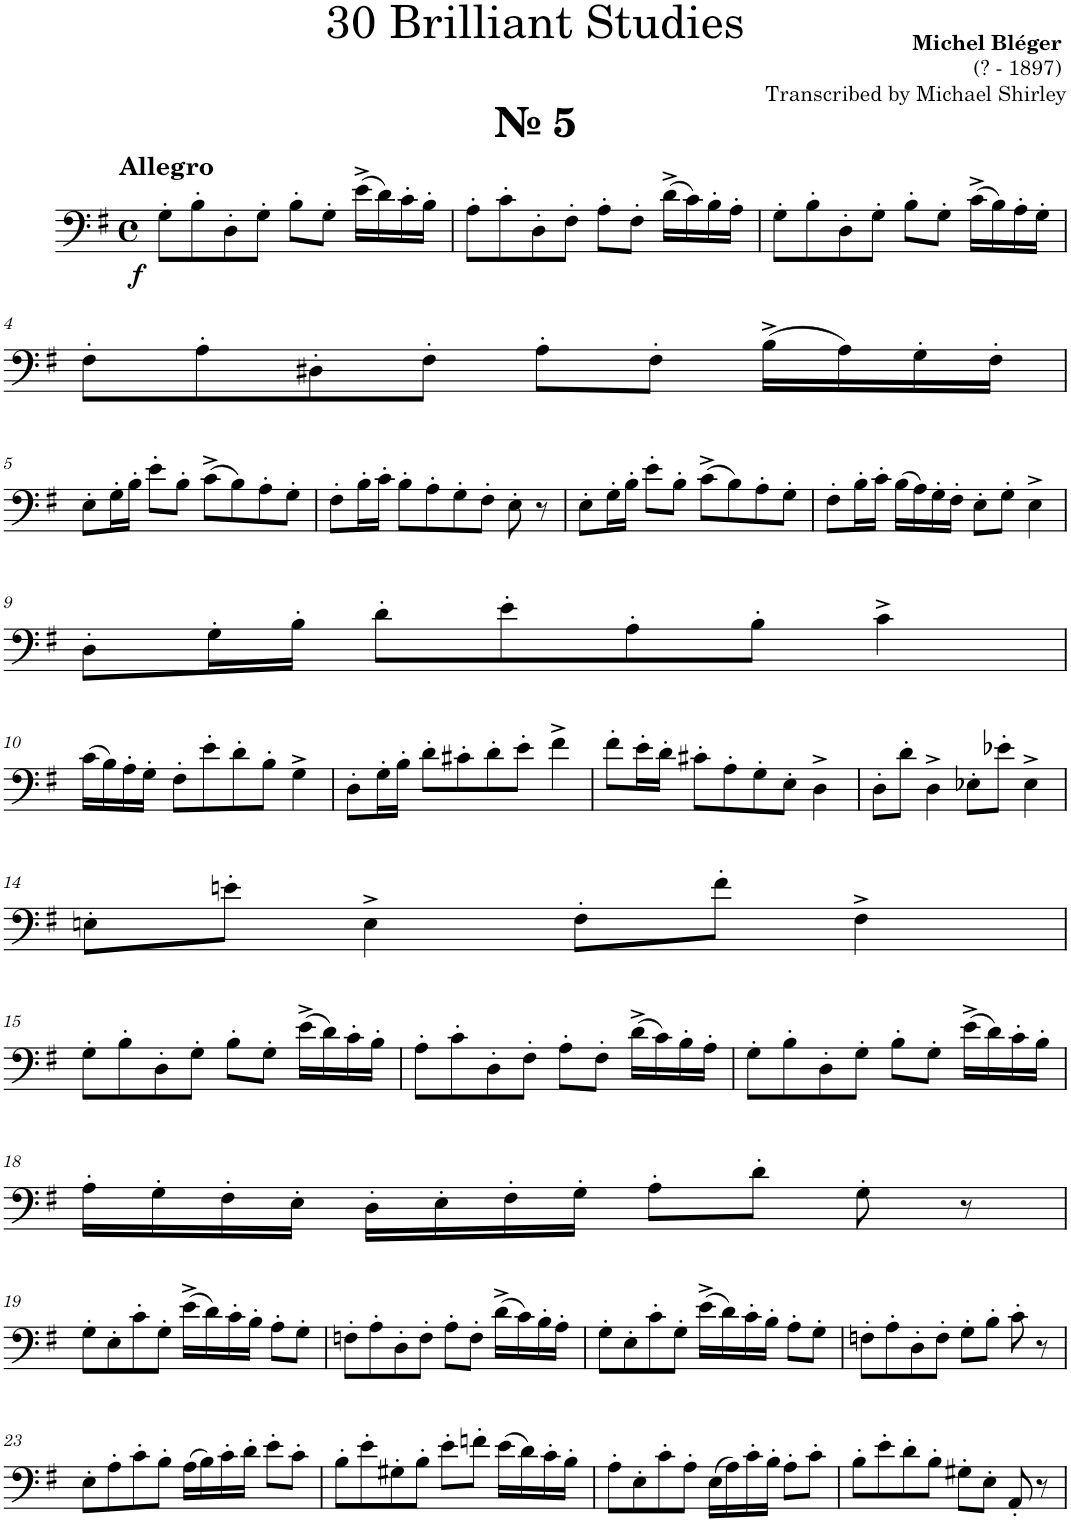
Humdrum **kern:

**kern	**dynam
*part1	*part1
*staff1	*staff1
*I"Trombone	*
*I'Tbn.	*
*clefF4	*
*k[f#]	*
*M4/4	*
*met(c)	*
=1	=1
!LO:TX:a:B:t=№ 5	!
!LO:TX:a:B:t=Allegro	!
!	!LO:DY:b
8G'\L	f
8B'\	.
8D'\	.
8G'\J	.
8B'\L	.
8G'\J	.
(16e^\LL	.
16d\)	.
16c'\	.
16B'\JJ	.
=2	=2
8A'\L	.
8c'\	.
8D'\	.
8F#'\J	.
8A'\L	.
8F#'\J	.
(16d^\LL	.
16c\)	.
16B'\	.
16A'\JJ	.
=3	=3
8G'\L	.
8B'\	.
8D'\	.
8G'\J	.
8B'\L	.
8G'\J	.
(16c^\LL	.
16B\)	.
16A'\	.
16G'\JJ	.
!!LO:LB:g=z
=4	=4
8F#'\L	.
8A'\	.
8D#X'\	.
8F#'\J	.
8A'\L	.
8F#'\J	.
(16B^\LL	.
16A\)	.
16G'\	.
16F#'\JJ	.
!!LO:LB:g=z
=5	=5
8E'\L	.
16G'\L	.
16B'\JJ	.
8e'\L	.
8B'\J	.
(8c^\L	.
8B\)	.
8A'\	.
8G'\J	.
=6	=6
8F#'\L	.
16B'\L	.
16c'\JJ	.
8B'\L	.
8A'\	.
8G'\	.
8F#'\J	.
8E'\	.
8r	.
=7	=7
8E'\L	.
16G'\L	.
16B'\JJ	.
8e'\L	.
8B'\J	.
(8c^\L	.
8B\)	.
8A'\	.
8G'\J	.
=8	=8
8F#'\L	.
16B'\L	.
16c'\JJ	.
(16B\LL	.
16A\)	.
16G'\	.
16F#'\JJ	.
8E'\L	.
8G'\J	.
4E^\	.
!!LO:LB:g=z
=9	=9
8D'\L	.
16G'\L	.
16B'\JJ	.
8d'\L	.
8e'\	.
8A'\	.
8B'\J	.
4c^\	.
!!LO:LB:g=z
=10	=10
(16c\LL	.
16B\)	.
16A'\	.
16G'\JJ	.
8F#'\L	.
8e'\	.
8d'\	.
8B'\J	.
4G^\	.
=11	=11
8D'\L	.
16G'\L	.
16B'\JJ	.
8d'\L	.
8c#X'\	.
8d'\	.
8e'\J	.
4f#^\	.
=12	=12
8f#'\L	.
16e'\L	.
16d'\JJ	.
8c#X'\L	.
8A'\	.
8G'\	.
8E'\J	.
4D^\	.
=13	=13
8D'\L	.
8d'\J	.
4D^\	.
8E-X'\L	.
8e-X'\J	.
4E-^\	.
!!LO:LB:g=z
=14	=14
8En'\L	.
8en'\J	.
4E^\	.
8F#'\L	.
8f#'\J	.
4F#^\	.
!!LO:LB:g=z
=15	=15
8G'\L	.
8B'\	.
8D'\	.
8G'\J	.
8B'\L	.
8G'\J	.
(16e^\LL	.
16d\)	.
16c'\	.
16B'\JJ	.
=16	=16
8A'\L	.
8c'\	.
8D'\	.
8F#'\J	.
8A'\L	.
8F#'\J	.
(16d^\LL	.
16c\)	.
16B'\	.
16A'\JJ	.
=17	=17
8G'\L	.
8B'\	.
8D'\	.
8G'\J	.
8B'\L	.
8G'\J	.
(16e^\LL	.
16d\)	.
16c'\	.
16B'\JJ	.
!!LO:LB:g=z
=18	=18
16A'\LL	.
16G'\	.
16F#'\	.
16E'\JJ	.
16D'\LL	.
16E'\	.
16F#'\	.
16G'\JJ	.
8A'\L	.
8d'\J	.
8G'\	.
8r	.
!!LO:LB:g=z
=19	=19
8G'\L	.
8E'\	.
8c'\	.
8G'\J	.
(16e^\LL	.
16d\)	.
16c'\	.
16B'\JJ	.
8A'\L	.
8G'\J	.
=20	=20
8Fn'\L	.
8A'\	.
8D'\	.
8F'\J	.
8A'\L	.
8F'\J	.
(16d^\LL	.
16c\)	.
16B'\	.
16A'\JJ	.
=21	=21
8G'\L	.
8E'\	.
8c'\	.
8G'\J	.
(16e^\LL	.
16d\)	.
16c'\	.
16B'\JJ	.
8A'\L	.
8G'\J	.
=22	=22
8Fn'\L	.
8A'\	.
8D'\	.
8F'\J	.
8G'\L	.
8B'\J	.
8c'\	.
8r	.
!!LO:LB:g=z
=23	=23
8E'\L	.
8A'\	.
8c'\	.
8B'\J	.
(16A\LL	.
16B\)	.
16c'\	.
16d'\JJ	.
8e'\L	.
8c'\J	.
=24	=24
8B'\L	.
8e'\	.
8G#X'\	.
8B'\J	.
8e'\L	.
8fn'\J	.
(16e\LL	.
16d\)	.
16c'\	.
16B'\JJ	.
=25	=25
8A'\L	.
8E'\	.
8c'\	.
8A'\J	.
(16E\LL	.
16A\)	.
16c'\	.
16B'\JJ	.
8A'\L	.
8c'\J	.
=26	=26
8B'\L	.
8e'\	.
8d'\	.
8B'\J	.
8G#X'\L	.
8E'\J	.
8AA'/	.
8r	.
=	=
*-	*-
